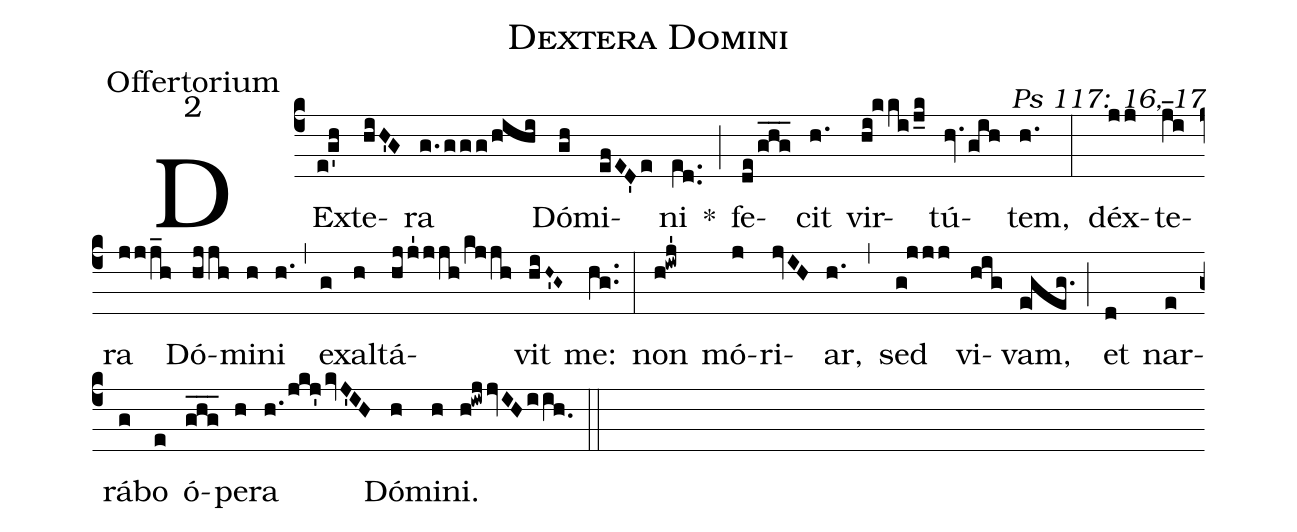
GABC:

name: Dextera Domini;
office-part: Offertorium;
mode: 2;
commentary: Ps 117: 16, 17;
%%
(c4) DEx(e!g'h)te(hiH'G)ra(g.ggg/hihi) Dó(gh)mi(efED'e)ni(e[ll:1]d..) *(;) fe(de/ghg___)cit(h.) vir(hi!kki/j_k)tú(hv.gih)tem,(h.) (:)
déx(jj)te(j_i)ra(jjj_h) Dó(hjjh)mi(h)ni(h.) (,) ex(g)al(h)tá(hjj'1jjh/kjjh)vit(hiH'~G~) me:(hg..) (:)
non(h!iwj') mó(j)ri(jvIH)ar,(h.) (,) sed(g!jjj) vi(hig)vam,(e!geg.) (;) et(d) nar(e)rá(g)bo(e) ó(ghg___)pe(h)ra(h./jkj'kvJ'IH) Dó(h)mi(h)ni.(h!iwjjvIHiih.0) (::)
